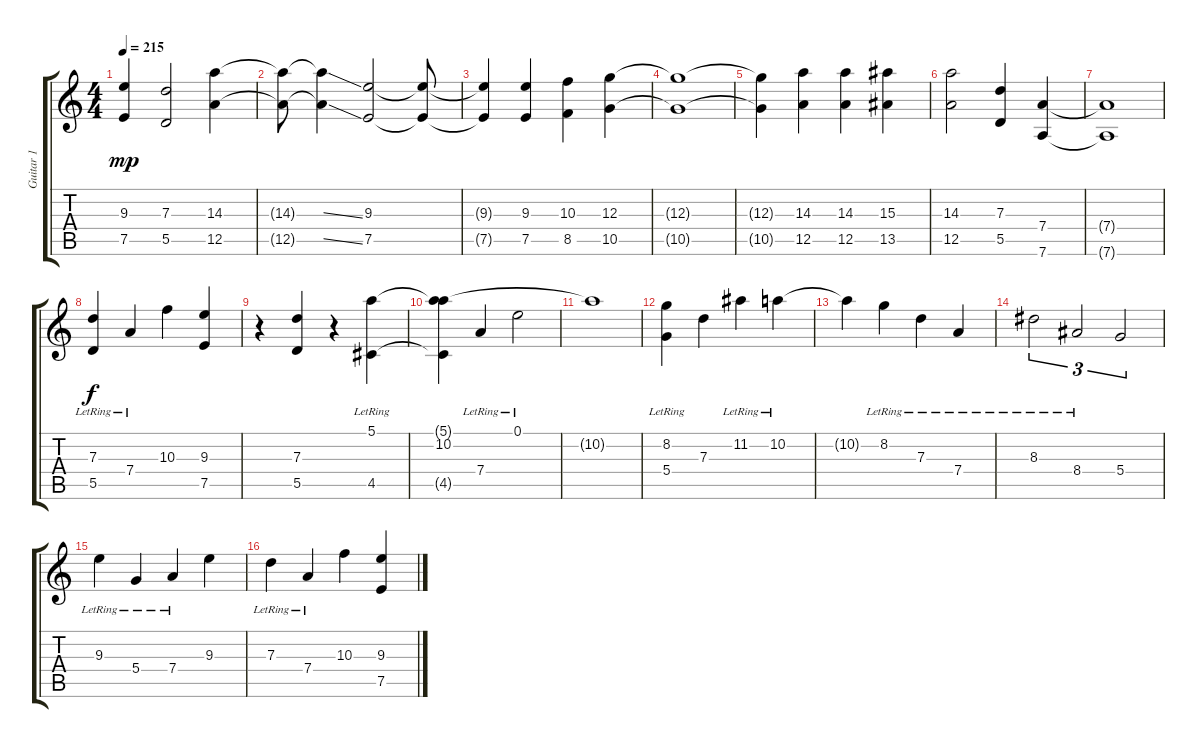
\track ("Guitar 1" "Guitar 1") {instrument distortionguitar}
\staff {score tabs}
\tuning (E4 B3 G3 D3 A2 D2) {hide}
\ts (4 4)
\tempo 215
\clef g2
\ks c
(9.3{t} 7.5{t}).4{dy mp} (7.3 5.5).2 (14.3 12.5).4 |
(14.3{t} 12.5{t}).8 (14.3{ss t} 12.5{ss t}).4 (9.3 7.5).2 (9.3{t} 7.5{t}).8 |
(9.3{t} 7.5{t}).4 (9.3 7.5).4 (10.3 8.5).4 (12.3 10.5).4 |
(12.3{t} 10.5{t}).1 |
(12.3{t} 10.5{t}).4 (14.3 12.5).4 (14.3 12.5).4 (15.3 13.5).4 |
(14.3 12.5).2 (7.3 5.5).4 (7.4 7.6).4 |
(7.4{t} 7.6{t}).1 |
(7.3{lr} 5.5{lr}).4{dy f volume 8 instrument acousticguitarsteel} 7.4{lr}.4 10.3.4 (9.3 7.5).4 |
r.4 (7.3 5.5).4 r.4 (5.1{lr} 4.5).4 |
(5.1{t} 10.2 4.5{t}).4 7.4{lr}.4 0.1{lr}.2 |
10.2{t}.1 |
(8.2{lr} 5.4{lr}).4 7.3.4 11.2{lr}.4 10.2{lr}.4 |
10.2{t}.4 8.2{lr}.4 7.3{lr}.4 7.4{lr}.4 |
8.3{lr}.2{tu (3 2)} 8.4{lr}.2{tu (3 2)} 5.4.2{tu (3 2)} |
9.3{lr}.4 5.4{lr}.4 7.4{lr}.4 9.3.4 |
7.3{lr}.4{instrument acousticguitarsteel} 7.4{lr}.4 10.3.4 (9.3 7.5).4
